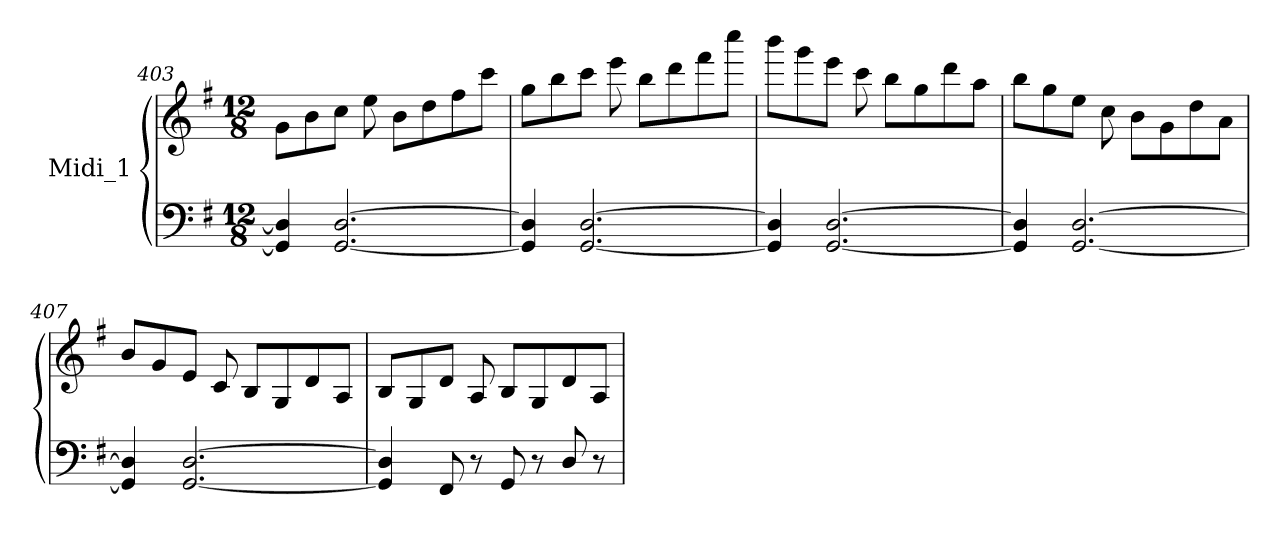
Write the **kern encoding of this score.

**kern	**kern
*part1	*part1
*staff2	*staff1
*I"Midi_1	*
!!LO:LB:g=z
*clefF4	*clefG2
*k[f#]	*k[f#]
*G:	*G:
*M12/8	*M12/8
=403	=403
*^	*^
4GG/] 4D/]	1ryy	8g\L	2ryy
.	.	8b\	.
[2.GG/ [2.D/	.	8cc\J	.
.	.	8ee\	.
.	.	8b\L	2ryy
.	.	8dd\	.
.	.	8ff#\	.
.	.	8ccc\J	.
=404	=404	=404	=404
4GG/] 4D/]	1ryy	8gg\L	2ryy
.	.	8bb\	.
[2.GG/ [2.D/	.	8ccc\J	.
.	.	8eee\	.
.	.	8bb\L	2ryy
.	.	8ddd\	.
.	.	8fff#\	.
.	.	8cccc\J	.
=405	=405	=405	=405
4GG/] 4D/]	1ryy	8bbb\L	2ryy
.	.	8ggg\	.
[2.GG/ [2.D/	.	8eee\J	.
.	.	8ccc\	.
.	.	8bb\L	2ryy
.	.	8gg\	.
.	.	8ddd\	.
.	.	8aa\J	.
=406	=406	=406	=406
4GG/] 4D/]	1ryy	8bb\L	2ryy
.	.	8gg\	.
[2.GG/ [2.D/	.	8ee\J	.
.	.	8cc\	.
.	.	8b\L	2ryy
.	.	8g\	.
.	.	8dd\	.
.	.	8a\J	.
=407	=407	=407	=407
4GG/] 4D/]	1ryy	8b/L	2ryy
.	.	8g/	.
[2.GG/ [2.D/	.	8e/J	.
.	.	8c/	.
.	.	8B/L	2ryy
.	.	8G/	.
.	.	8d/	.
.	.	8A/J	.
!!LO:LB:g=z	!!
=408	=408	=408	=408
4GG/] 4D/]	1ryy	8B/L	2ryy
.	.	8G/	.
8FF#/	.	8d/J	.
8r	.	8A/	.
8GG/	.	8B/L	2ryy
8r	.	8G/	.
8D/	.	8d/	.
8r	.	8A/J	.
*v	*v	*	*
*	*v	*v
=	=
*-	*-
